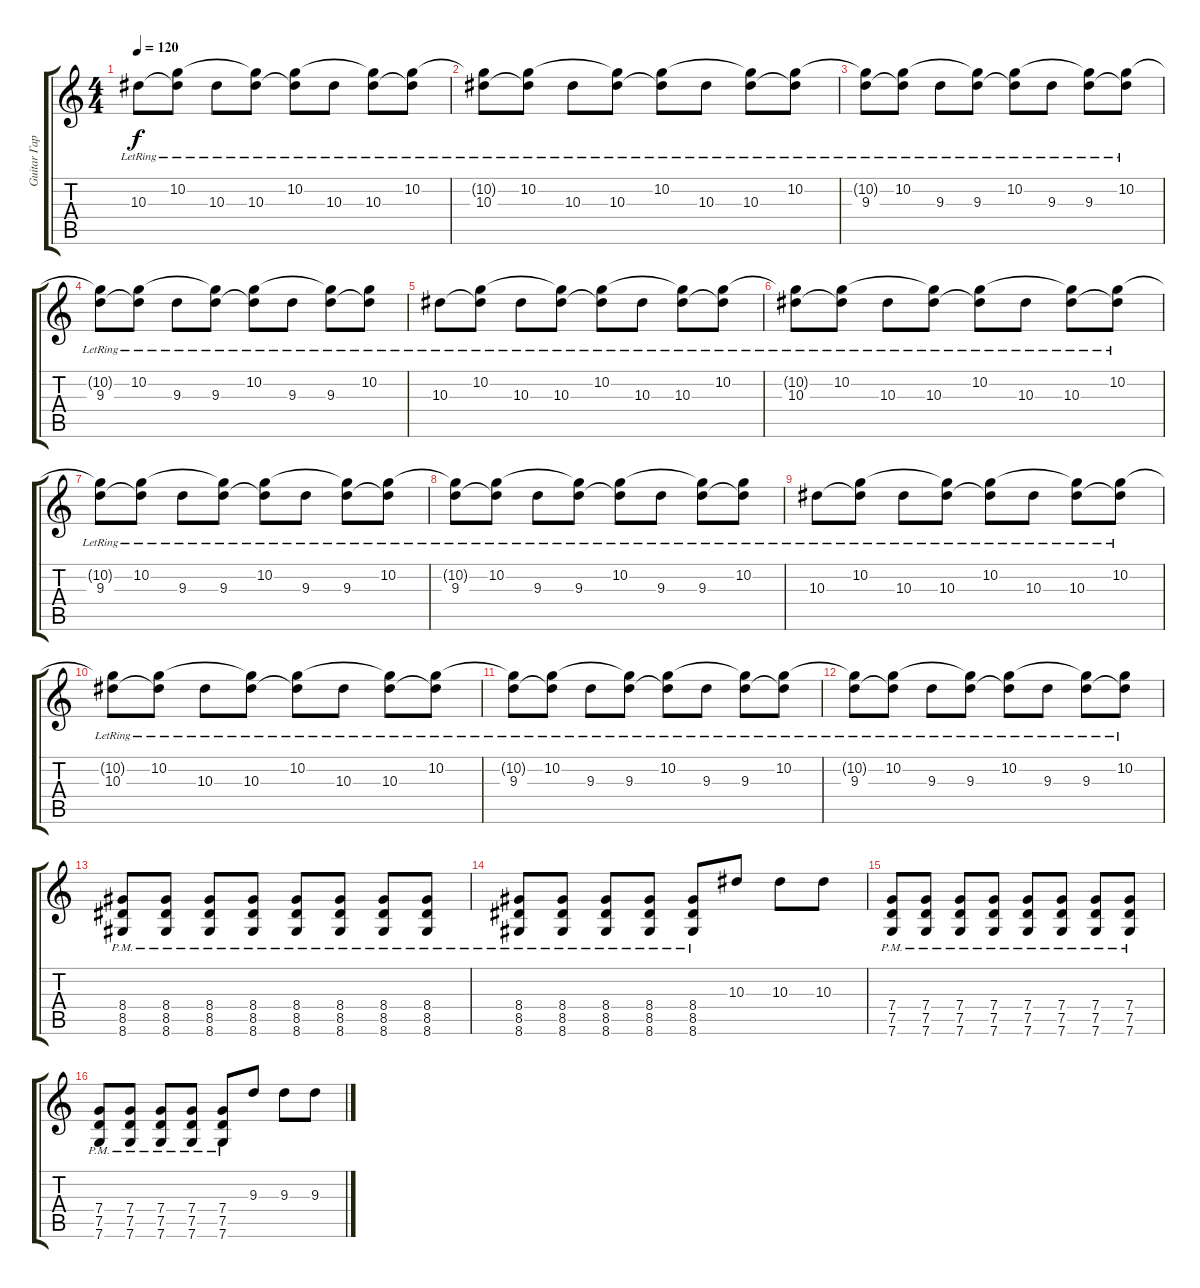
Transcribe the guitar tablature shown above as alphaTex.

\track ("Guitar Гарик" "Guitar Гар") {instrument electricguitarclean}
\staff {score tabs}
\tuning (D4 A3 F3 C3 G2 C2) {hide}
\ts (4 4)
\tempo 120
\clef g2
\ks c
10.3{lr}.8{dy f} (10.2{lr} 10.3{t}).8 10.3{lr}.8 (10.2{t} 10.3{lr}).8 (10.2{lr} 10.3{t}).8 10.3{lr}.8 (10.2{t} 10.3{lr}).8 (10.2{lr} 10.3{t}).8 |
(10.2{t} 10.3{lr}).8 (10.2{lr} 10.3{t}).8 10.3{lr}.8 (10.2{t} 10.3{lr}).8 (10.2{lr} 10.3{t}).8 10.3{lr}.8 (10.2{t} 10.3{lr}).8 (10.2{lr} 10.3{t}).8 |
(10.2{t} 9.3{lr}).8 (10.2{lr} 9.3{t}).8 9.3{lr}.8 (10.2{t} 9.3{lr}).8 (10.2{lr} 9.3{t}).8 9.3{lr}.8 (10.2{t} 9.3{lr}).8 (10.2{lr} 9.3{t}).8 |
(10.2{t} 9.3{lr}).8 (10.2{lr} 9.3{t}).8 9.3{lr}.8 (10.2{t} 9.3{lr}).8 (10.2{lr} 9.3{t}).8 9.3{lr}.8 (10.2{t} 9.3{lr}).8 (10.2{lr} 9.3{t}).8 |
10.3{lr}.8 (10.2{lr} 10.3{t}).8 10.3{lr}.8 (10.2{t} 10.3{lr}).8 (10.2{lr} 10.3{t}).8 10.3{lr}.8 (10.2{t} 10.3{lr}).8 (10.2{lr} 10.3{t}).8 |
(10.2{t} 10.3{lr}).8 (10.2{lr} 10.3{t}).8 10.3{lr}.8 (10.2{t} 10.3{lr}).8 (10.2{lr} 10.3{t}).8 10.3{lr}.8 (10.2{t} 10.3{lr}).8 (10.2{lr} 10.3{t}).8 |
(10.2{t} 9.3{lr}).8 (10.2{lr} 9.3{t}).8 9.3{lr}.8 (10.2{t} 9.3{lr}).8 (10.2{lr} 9.3{t}).8 9.3{lr}.8 (10.2{t} 9.3{lr}).8 (10.2{lr} 9.3{t}).8 |
(10.2{t} 9.3{lr}).8 (10.2{lr} 9.3{t}).8 9.3{lr}.8 (10.2{t} 9.3{lr}).8 (10.2{lr} 9.3{t}).8 9.3{lr}.8 (10.2{t} 9.3{lr}).8 (10.2{lr} 9.3{t}).8 |
10.3{lr}.8 (10.2{lr} 10.3{t}).8 10.3{lr}.8 (10.2{t} 10.3{lr}).8 (10.2{lr} 10.3{t}).8 10.3{lr}.8 (10.2{t} 10.3{lr}).8 (10.2{lr} 10.3{t}).8 |
(10.2{t} 10.3{lr}).8 (10.2{lr} 10.3{t}).8 10.3{lr}.8 (10.2{t} 10.3{lr}).8 (10.2{lr} 10.3{t}).8 10.3{lr}.8 (10.2{t} 10.3{lr}).8 (10.2{lr} 10.3{t}).8 |
(10.2{t} 9.3{lr}).8 (10.2{lr} 9.3{t}).8 9.3{lr}.8 (10.2{t} 9.3{lr}).8 (10.2{lr} 9.3{t}).8 9.3{lr}.8 (10.2{t} 9.3{lr}).8 (10.2{lr} 9.3{t}).8 |
(10.2{t} 9.3{lr}).8 (10.2{lr} 9.3{t}).8 9.3{lr}.8 (10.2{t} 9.3{lr}).8 (10.2{lr} 9.3{t}).8 9.3{lr}.8 (10.2{t} 9.3{lr}).8 (10.2{lr} 9.3{t}).8 |
(8.4{pm} 8.5{pm} 8.6{pm}).8 (8.4{pm} 8.5{pm} 8.6{pm}).8 (8.4{pm} 8.5{pm} 8.6{pm}).8 (8.4{pm} 8.5{pm} 8.6{pm}).8 (8.4{pm} 8.5{pm} 8.6{pm}).8 (8.4{pm} 8.5{pm} 8.6{pm}).8 (8.4{pm} 8.5{pm} 8.6{pm}).8 (8.4{pm} 8.5{pm} 8.6{pm}).8 |
(8.4{pm} 8.5{pm} 8.6{pm}).8 (8.4{pm} 8.5{pm} 8.6{pm}).8 (8.4{pm} 8.5{pm} 8.6{pm}).8 (8.4{pm} 8.5{pm} 8.6{pm}).8 (8.4{pm} 8.5{pm} 8.6{pm}).8 10.3.8 10.3.8 10.3.8 |
(7.4{pm} 7.5{pm} 7.6{pm}).8 (7.4{pm} 7.5{pm} 7.6{pm}).8 (7.4{pm} 7.5{pm} 7.6{pm}).8 (7.4{pm} 7.5{pm} 7.6{pm}).8 (7.4{pm} 7.5{pm} 7.6{pm}).8 (7.4{pm} 7.5{pm} 7.6{pm}).8 (7.4{pm} 7.5{pm} 7.6{pm}).8 (7.4{pm} 7.5{pm} 7.6{pm}).8 |
(7.4{pm} 7.5{pm} 7.6{pm}).8 (7.4{pm} 7.5{pm} 7.6{pm}).8 (7.4{pm} 7.5{pm} 7.6{pm}).8 (7.4{pm} 7.5{pm} 7.6{pm}).8 (7.4{pm} 7.5{pm} 7.6{pm}).8 9.3.8 9.3.8 9.3.8
